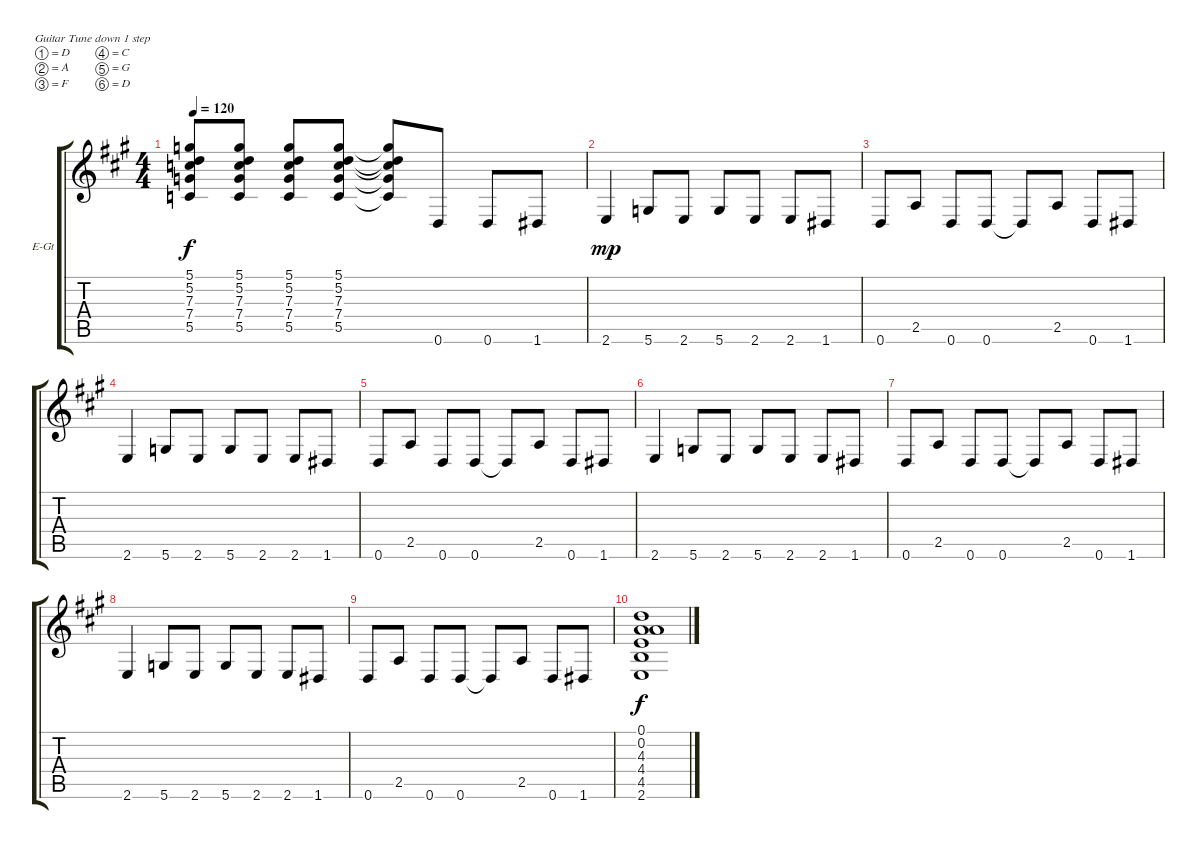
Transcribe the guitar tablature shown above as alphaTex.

\defaultSystemsLayout 4
\bracketExtendMode groupsimilarinstruments
\firstSystemTrackNameOrientation horizontal
\otherSystemsTrackNameOrientation horizontal
\track ("Guitar" "E-Gt") {instrument electricguitarclean}
\staff {score tabs}
\tuning (D4 A3 F3 C3 G2 D2)
\ts (4 4)
\tempo 120
\clef g2
\scale
1.07062
\ks a
(5.5 7.4 7.3 5.2 5.1).8{dy f} (5.5 7.4 7.3 5.2 5.1).8 (5.5 7.4 7.3 5.2 5.1).8 (5.5 7.4 7.3 5.2 5.1).8 (5.5{t} 7.4{t} 7.3{t} 5.2{t} 5.1{t}).8 0.6.8 0.6.8 1.6.8 |
\scale
0.929382 2.6.4{dy mp} 5.6.8 2.6.8 5.6.8 2.6.8 2.6.8 1.6.8 |
\scale
1.07062 0.6.8 2.5.8 0.6.8 0.6.8 0.6{t}.8 2.5.8 0.6.8 1.6.8 |
\scale
0.929382 2.6.4 5.6.8 2.6.8 5.6.8 2.6.8 2.6.8 1.6.8 |
\scale
1.07062 0.6.8 2.5.8 0.6.8 0.6.8 0.6{t}.8 2.5.8 0.6.8 1.6.8 |
\scale
0.929382 2.6.4 5.6.8 2.6.8 5.6.8 2.6.8 2.6.8 1.6.8 |
\scale
1.07062 0.6.8 2.5.8 0.6.8 0.6.8 0.6{t}.8 2.5.8 0.6.8 1.6.8 |
\scale
0.929382 2.6.4 5.6.8 2.6.8 5.6.8 2.6.8 2.6.8 1.6.8 |
\scale
1.07062 0.6.8 2.5.8 0.6.8 0.6.8 0.6{t}.8 2.5.8 0.6.8 1.6.8 |
\scale
0.929382 (2.6 4.5 4.4 4.3 0.2 0.1).1{dy f}
